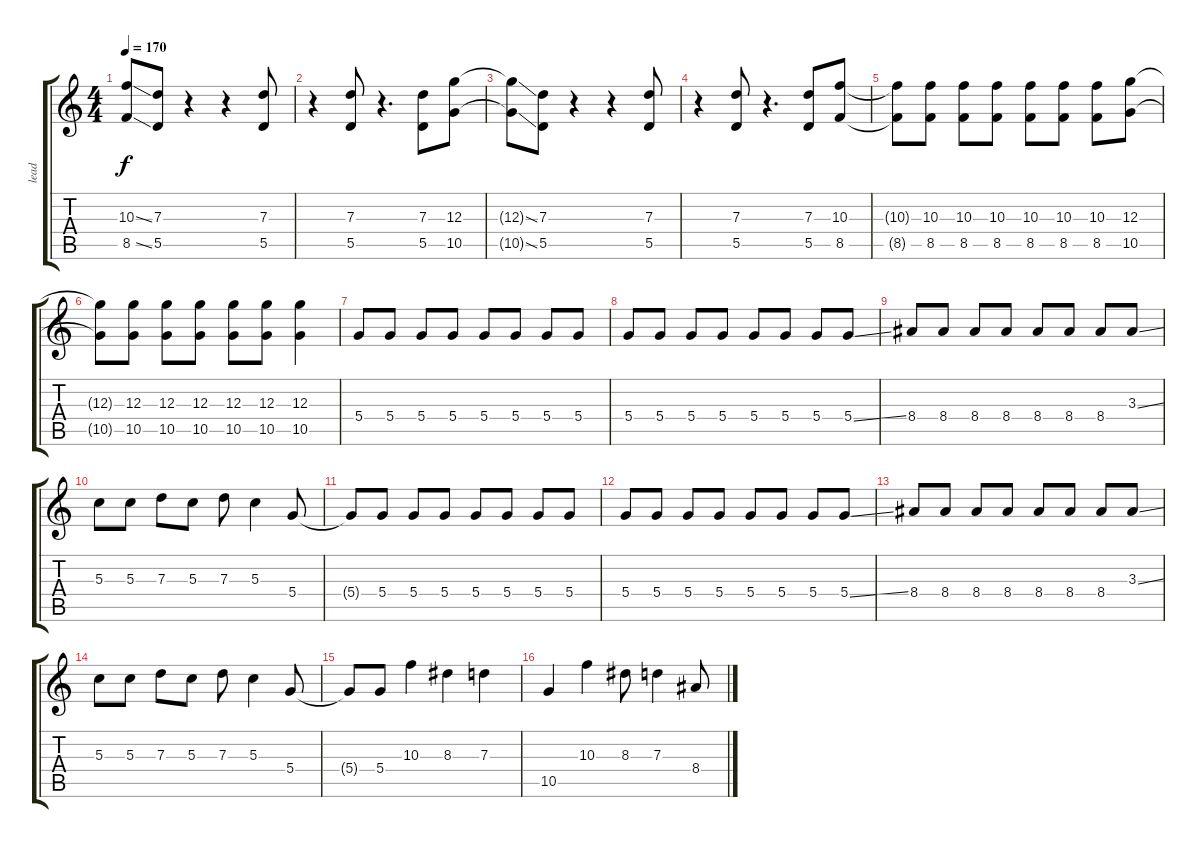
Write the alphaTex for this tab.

\track ("lead" "lead") {solo instrument distortionguitar}
\staff {score tabs}
\tuning (E4 B3 G3 D3 A2 D2) {hide}
\ts (4 4)
\tempo 170
\clef g2
\ks c
(10.3{ss t} 8.5{ss t}).8{dy f} (7.3 5.5).8 r.4 r.4 (7.3 5.5).8 |
r.4 (7.3 5.5).8 r.4{d} (7.3 5.5).8 (12.3 10.5).8 |
(12.3{ss t} 10.5{ss t}).8 (7.3 5.5).8 r.4 r.4 (7.3 5.5).8 |
r.4 (7.3 5.5).8 r.4{d} (7.3 5.5).8 (10.3 8.5).8 |
(10.3{t} 8.5{t}).8 (10.3 8.5).8 (10.3 8.5).8 (10.3 8.5).8 (10.3 8.5).8 (10.3 8.5).8 (10.3 8.5).8 (12.3 10.5).8 |
(12.3{t} 10.5{t}).8 (12.3 10.5).8 (12.3 10.5).8 (12.3 10.5).8 (12.3 10.5).8 (12.3 10.5).8 (12.3 10.5).4 |
5.4.8 5.4.8 5.4.8 5.4.8 5.4.8 5.4.8 5.4.8 5.4.8 |
5.4.8 5.4.8 5.4.8 5.4.8 5.4.8 5.4.8 5.4.8 5.4{ss}.8 |
8.4.8 8.4.8 8.4.8 8.4.8 8.4.8 8.4.8 8.4.8 3.3{ss}.8 |
5.3.8 5.3.8 7.3.8 5.3.8 7.3.8 5.3.4 5.4.8 |
5.4{t}.8 5.4.8 5.4.8 5.4.8 5.4.8 5.4.8 5.4.8 5.4.8 |
5.4.8 5.4.8 5.4.8 5.4.8 5.4.8 5.4.8 5.4.8 5.4{ss}.8 |
8.4.8 8.4.8 8.4.8 8.4.8 8.4.8 8.4.8 8.4.8 3.3{ss}.8 |
5.3.8 5.3.8 7.3.8 5.3.8 7.3.8 5.3.4 5.4.8 |
5.4{t}.8 5.4.8 10.3.4 8.3.4 7.3.4 |
10.5.4 10.3.4 8.3.8 7.3.4 8.4.8
